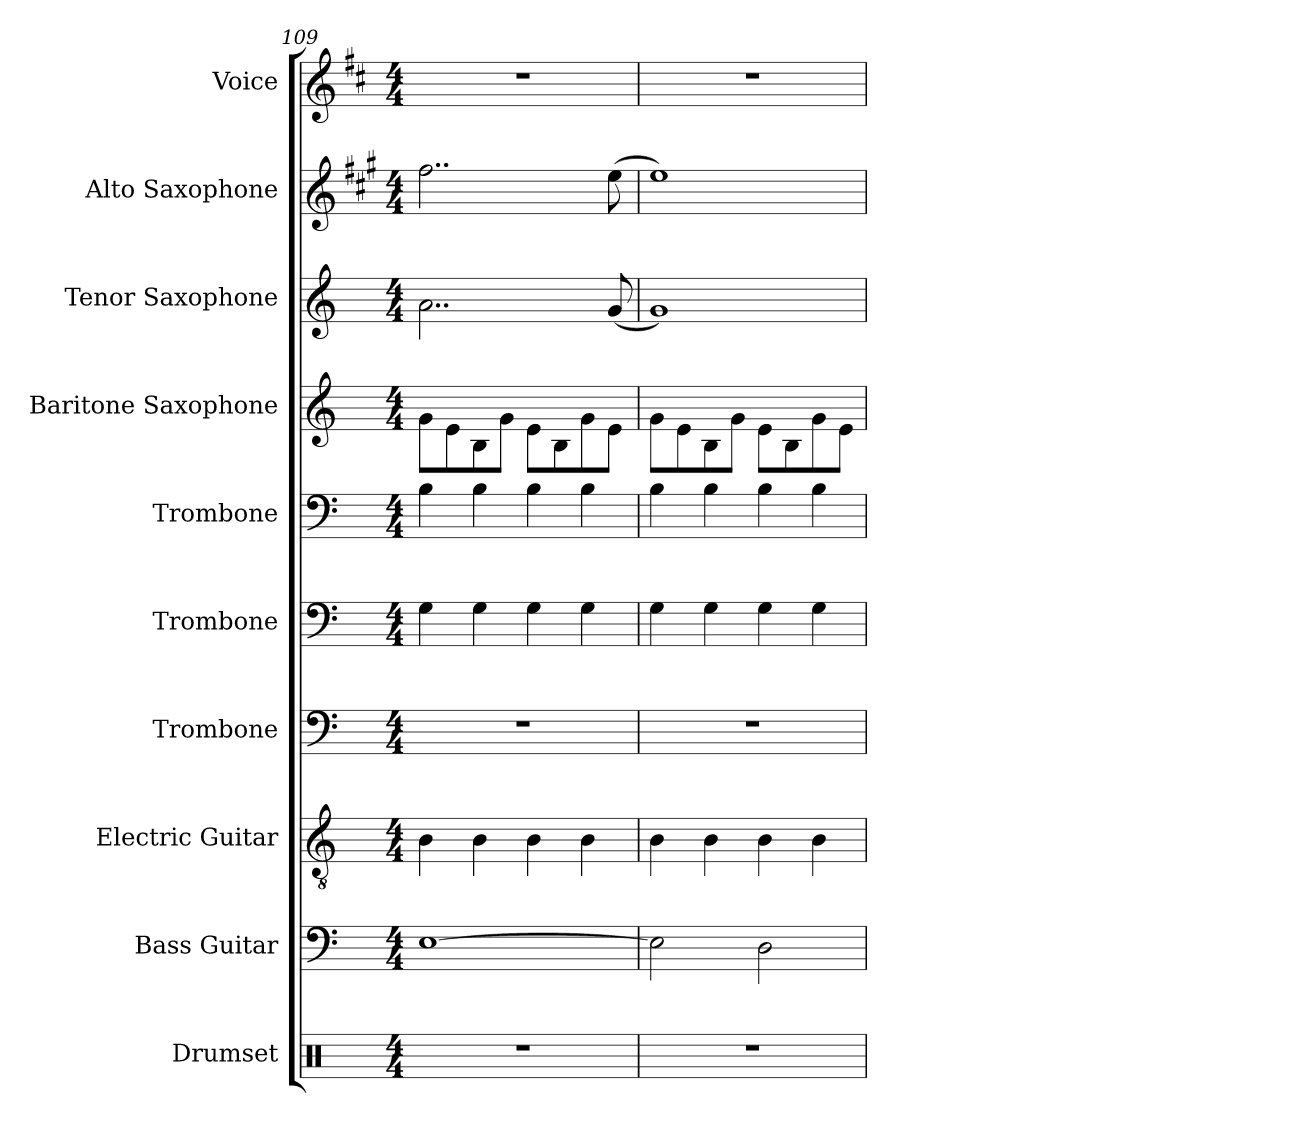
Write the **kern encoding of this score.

**kern	**kern	**kern	**kern	**kern	**kern	**kern	**kern	**kern	**kern
*part10	*part9	*part8	*part7	*part6	*part5	*part4	*part3	*part2	*part1
*staff10	*staff9	*staff8	*staff7	*staff6	*staff5	*staff4	*staff3	*staff2	*staff1
*I"Drumset	*I"Bass Guitar	*I"Electric Guitar	*I"Trombone	*I"Trombone	*I"Trombone	*I"Baritone Saxophone	*I"Tenor Saxophone	*I"Alto Saxophone	*I"Voice
*I'Drs.	*I'B. Guit.	*I'El. Guit.	*I'Tbn.	*I'Tbn.	*I'Tbn.	*I'Bar. Sax.	*I'T. Sax.	*I'A. Sax.	*I'Vo.
!!LO:PB:g=z
*clefX	*clefF4	*clefGv2	*clefF4	*clefF4	*clefF4	*clefG2	*clefG2	*clefG2	*clefG2
*	*ITrd7c12	*	*	*	*	*ITrd12c21	*ITrd8c14	*ITrd5c9	*ITrd1c2
*k[]	*k[]	*k[]	*k[]	*k[]	*k[]	*k[]	*k[]	*k[]	*k[]
*M4/4	*M4/4	*M4/4	*M4/4	*M4/4	*M4/4	*M4/4	*M4/4	*M4/4	*M4/4
=109	=109	=109	=109	=109	=109	=109	=109	=109	=109
1r	[1EE	4B\	1r	4G\	4B\	8G\L	2..A\	2..a\	1r
.	.	.	.	.	.	8E\	.	.	.
.	.	4B\	.	4G\	4B\	8BB\	.	.	.
.	.	.	.	.	.	8G\J	.	.	.
.	.	4B\	.	4G\	4B\	8E\L	.	.	.
.	.	.	.	.	.	8BB\	.	.	.
.	.	4B\	.	4G\	4B\	8G\	.	.	.
.	.	.	.	.	.	8E\J	(8G/	(8g\	.
=110	=110	=110	=110	=110	=110	=110	=110	=110	=110
1r	2EE\]	4B\	1r	4G\	4B\	8G\L	1G)	1g)	1r
.	.	.	.	.	.	8E\	.	.	.
.	.	4B\	.	4G\	4B\	8BB\	.	.	.
.	.	.	.	.	.	8G\J	.	.	.
.	2DD\	4B\	.	4G\	4B\	8E\L	.	.	.
.	.	.	.	.	.	8BB\	.	.	.
.	.	4B\	.	4G\	4B\	8G\	.	.	.
.	.	.	.	.	.	8E\J	.	.	.
=	=	=	=	=	=	=	=	=	=
*-	*-	*-	*-	*-	*-	*-	*-	*-	*-
